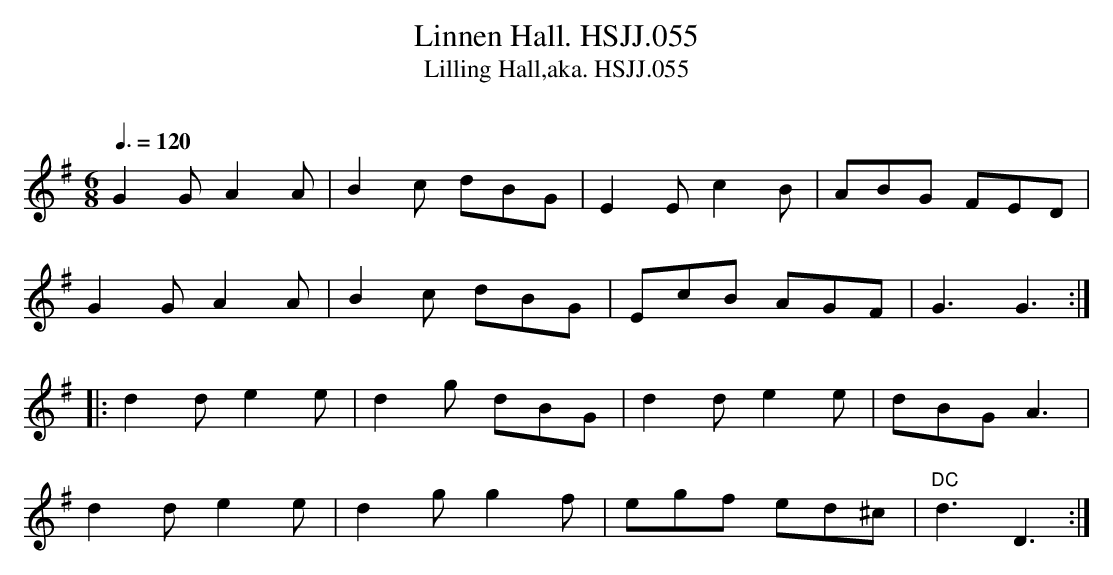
X:1
T:Linnen Hall. HSJJ.055
T:Lilling Hall,aka. HSJJ.055
M:6/8
L:1/8
Q:3/8=120
O:
K:G
G2GA2A|B2c dBG|E2Ec2B|ABG FED|
G2GA2A|B2c dBG|EcB AGF|G3G3:|
|:d2de2e|d2g dBG|d2de2e|dBGA3|
d2de2e|d2gg2f|egf ed^c|"DC"d3D3:|
